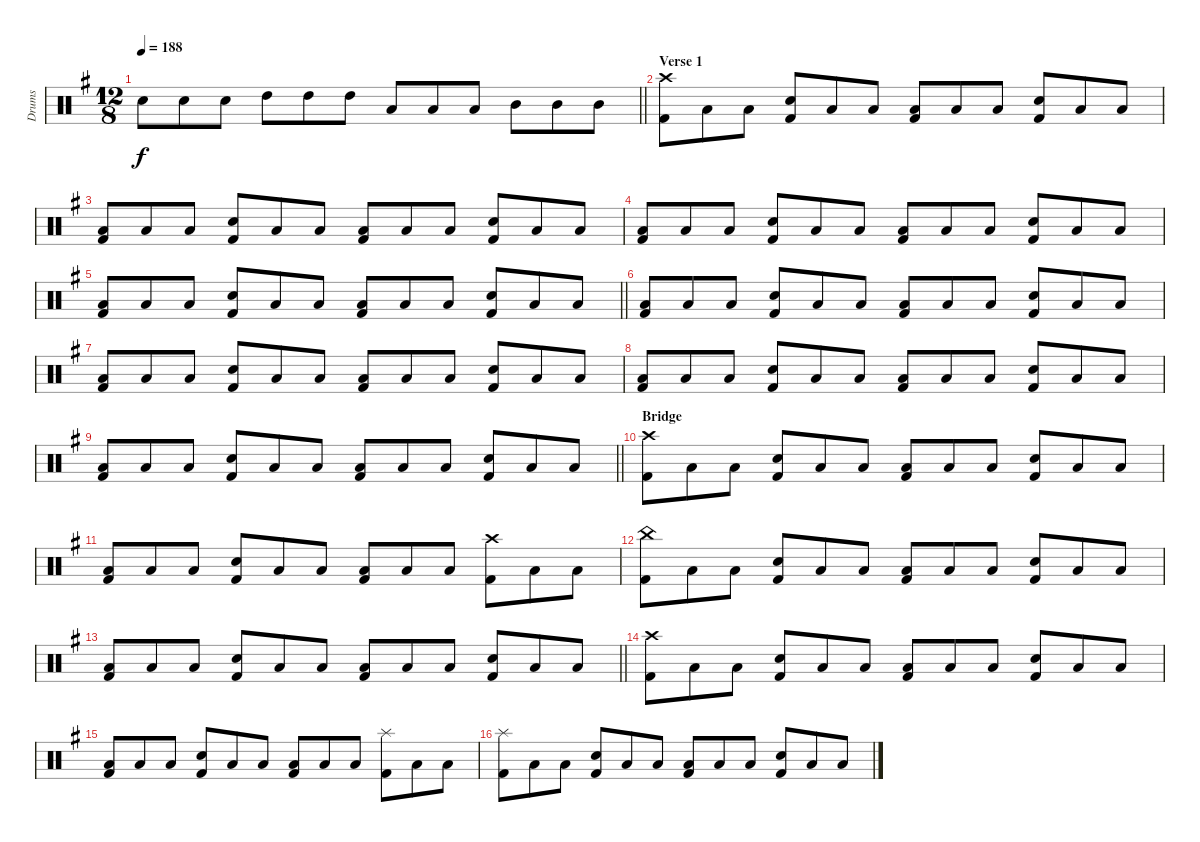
\track ("Drums" "Drums") {instrument percussion}
\staff {score}
\articulation defaults
\ts (12 8)
\tempo 188
\clef neutral
\barLineRight lightlight
\ks g "Snare (hit) 2".8{dy f} "Snare (hit) 2".8 "Snare (hit) 2".8 "High Tom (hit)".8 "High Tom (hit)".8 "High Tom (hit)".8 "Low Tom (hit)".8 "Low Tom (hit)".8 "Low Tom (hit)".8 "Mid Tom (hit)".8 "Mid Tom (hit)".8 "Mid Tom (hit)".8
|
\section ("" "Verse 1")
("Crash high (hit)" "Kick (hit) 2").8 "Low Tom (hit)".8 "Low Tom (hit)".8 ("Snare (hit) 2" "Kick (hit) 2").8 "Low Tom (hit)".8 "Low Tom (hit)".8 ("Low Tom (hit)" "Kick (hit) 2").8 "Low Tom (hit)".8 "Low Tom (hit)".8 ("Snare (hit) 2" "Kick (hit) 2").8 "Low Tom (hit)".8 "Low Tom (hit)".8 |
("Low Tom (hit)" "Kick (hit) 2").8 "Low Tom (hit)".8 "Low Tom (hit)".8 ("Snare (hit) 2" "Kick (hit) 2").8 "Low Tom (hit)".8 "Low Tom (hit)".8 ("Low Tom (hit)" "Kick (hit) 2").8 "Low Tom (hit)".8 "Low Tom (hit)".8 ("Snare (hit) 2" "Kick (hit) 2").8 "Low Tom (hit)".8 "Low Tom (hit)".8 |
("Low Tom (hit)" "Kick (hit) 2").8 "Low Tom (hit)".8 "Low Tom (hit)".8 ("Snare (hit) 2" "Kick (hit) 2").8 "Low Tom (hit)".8 "Low Tom (hit)".8 ("Low Tom (hit)" "Kick (hit) 2").8 "Low Tom (hit)".8 "Low Tom (hit)".8 ("Snare (hit) 2" "Kick (hit) 2").8 "Low Tom (hit)".8 "Low Tom (hit)".8 |
\barLineRight lightlight
("Low Tom (hit)" "Kick (hit) 2").8 "Low Tom (hit)".8 "Low Tom (hit)".8 ("Snare (hit) 2" "Kick (hit) 2").8 "Low Tom (hit)".8 "Low Tom (hit)".8 ("Low Tom (hit)" "Kick (hit) 2").8 "Low Tom (hit)".8 "Low Tom (hit)".8 ("Snare (hit) 2" "Kick (hit) 2").8 "Low Tom (hit)".8 "Low Tom (hit)".8 |
("Low Tom (hit)" "Kick (hit) 2").8 "Low Tom (hit)".8 "Low Tom (hit)".8 ("Snare (hit) 2" "Kick (hit) 2").8 "Low Tom (hit)".8 "Low Tom (hit)".8 ("Low Tom (hit)" "Kick (hit) 2").8 "Low Tom (hit)".8 "Low Tom (hit)".8 ("Snare (hit) 2" "Kick (hit) 2").8 "Low Tom (hit)".8 "Low Tom (hit)".8 |
("Low Tom (hit)" "Kick (hit) 2").8 "Low Tom (hit)".8 "Low Tom (hit)".8 ("Snare (hit) 2" "Kick (hit) 2").8 "Low Tom (hit)".8 "Low Tom (hit)".8 ("Low Tom (hit)" "Kick (hit) 2").8 "Low Tom (hit)".8 "Low Tom (hit)".8 ("Snare (hit) 2" "Kick (hit) 2").8 "Low Tom (hit)".8 "Low Tom (hit)".8 |
("Low Tom (hit)" "Kick (hit) 2").8 "Low Tom (hit)".8 "Low Tom (hit)".8 ("Snare (hit) 2" "Kick (hit) 2").8 "Low Tom (hit)".8 "Low Tom (hit)".8 ("Low Tom (hit)" "Kick (hit) 2").8 "Low Tom (hit)".8 "Low Tom (hit)".8 ("Snare (hit) 2" "Kick (hit) 2").8 "Low Tom (hit)".8 "Low Tom (hit)".8 |
\barLineRight lightlight
("Low Tom (hit)" "Kick (hit) 2").8 "Low Tom (hit)".8 "Low Tom (hit)".8 ("Snare (hit) 2" "Kick (hit) 2").8 "Low Tom (hit)".8 "Low Tom (hit)".8 ("Low Tom (hit)" "Kick (hit) 2").8 "Low Tom (hit)".8 "Low Tom (hit)".8 ("Snare (hit) 2" "Kick (hit) 2").8 "Low Tom (hit)".8 "Low Tom (hit)".8 |
\section ("" "Bridge")
("Crash high (hit)" "Kick (hit) 2").8 "Low Tom (hit)".8 "Low Tom (hit)".8 ("Snare (hit) 2" "Kick (hit) 2").8 "Low Tom (hit)".8 "Low Tom (hit)".8 ("Low Tom (hit)" "Kick (hit) 2").8 "Low Tom (hit)".8 "Low Tom (hit)".8 ("Snare (hit) 2" "Kick (hit) 2").8 "Low Tom (hit)".8 "Low Tom (hit)".8 |
("Low Tom (hit)" "Kick (hit) 2").8 "Low Tom (hit)".8 "Low Tom (hit)".8 ("Snare (hit) 2" "Kick (hit) 2").8 "Low Tom (hit)".8 "Low Tom (hit)".8 ("Low Tom (hit)" "Kick (hit) 2").8 "Low Tom (hit)".8 "Low Tom (hit)".8 ("Crash high (hit)" "Kick (hit) 2").8 "Low Tom (hit)".8 "Low Tom (hit)".8 |
("China (hit)" "Kick (hit) 2").8 "Low Tom (hit)".8 "Low Tom (hit)".8 ("Snare (hit) 2" "Kick (hit) 2").8 "Low Tom (hit)".8 "Low Tom (hit)".8 ("Low Tom (hit)" "Kick (hit) 2").8 "Low Tom (hit)".8 "Low Tom (hit)".8 ("Snare (hit) 2" "Kick (hit) 2").8 "Low Tom (hit)".8 "Low Tom (hit)".8 |
\barLineRight lightlight
("Low Tom (hit)" "Kick (hit) 2").8 "Low Tom (hit)".8 "Low Tom (hit)".8 ("Snare (hit) 2" "Kick (hit) 2").8 "Low Tom (hit)".8 "Low Tom (hit)".8 ("Low Tom (hit)" "Kick (hit) 2").8 "Low Tom (hit)".8 "Low Tom (hit)".8 ("Snare (hit) 2" "Kick (hit) 2").8 "Low Tom (hit)".8 "Low Tom (hit)".8 |
("Crash high (hit)" "Kick (hit) 2").8 "Low Tom (hit)".8 "Low Tom (hit)".8 ("Snare (hit) 2" "Kick (hit) 2").8 "Low Tom (hit)".8 "Low Tom (hit)".8 ("Low Tom (hit)" "Kick (hit) 2").8 "Low Tom (hit)".8 "Low Tom (hit)".8 ("Snare (hit) 2" "Kick (hit) 2").8 "Low Tom (hit)".8 "Low Tom (hit)".8 |
("Low Tom (hit)" "Kick (hit) 2").8 "Low Tom (hit)".8 "Low Tom (hit)".8 ("Snare (hit) 2" "Kick (hit) 2").8 "Low Tom (hit)".8 "Low Tom (hit)".8 ("Low Tom (hit)" "Kick (hit) 2").8 "Low Tom (hit)".8 "Low Tom (hit)".8 ("Splash (hit)" "Kick (hit) 2").8 "Low Tom (hit)".8 "Low Tom (hit)".8 |
("Splash (hit)" "Kick (hit) 2").8 "Low Tom (hit)".8 "Low Tom (hit)".8 ("Snare (hit) 2" "Kick (hit) 2").8 "Low Tom (hit)".8 "Low Tom (hit)".8 ("Low Tom (hit)" "Kick (hit) 2").8 "Low Tom (hit)".8 "Low Tom (hit)".8 ("Snare (hit) 2" "Kick (hit) 2").8 "Low Tom (hit)".8 "Low Tom (hit)".8
